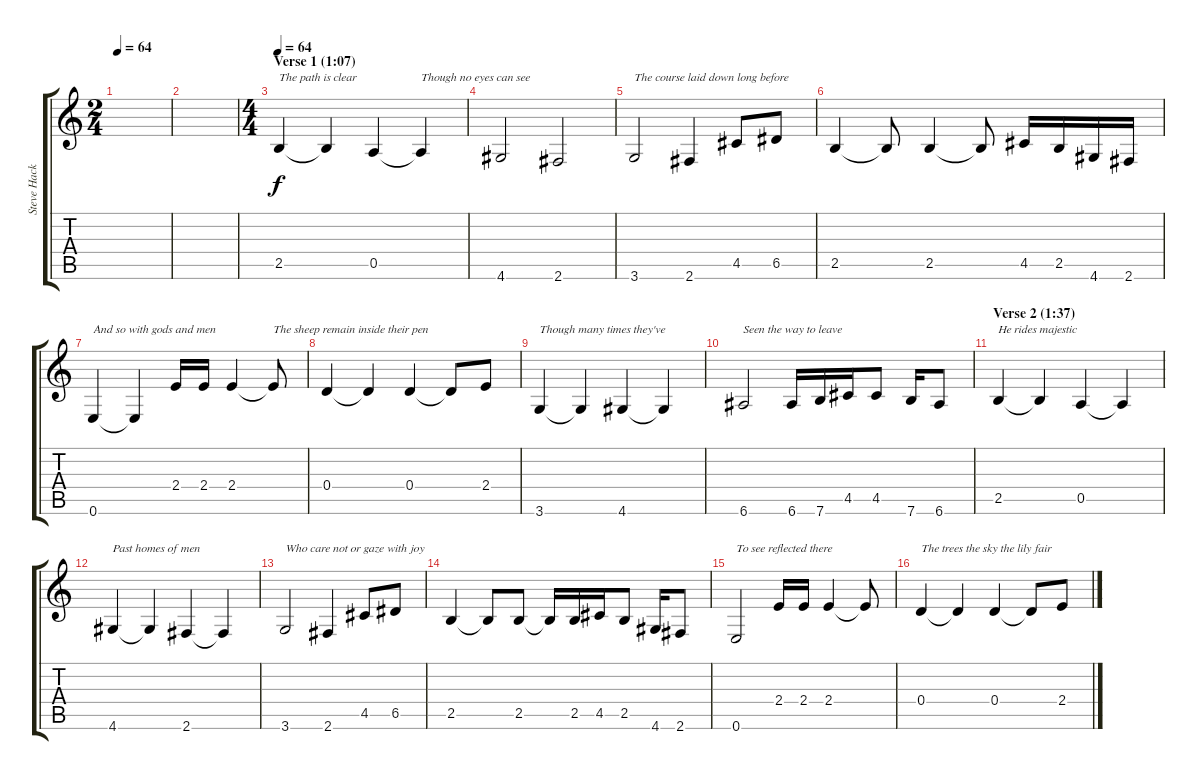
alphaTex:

\track ("Steve Hackett (electric guitar)" "Steve Hack") {instrument overdrivenguitar}
\staff {score tabs}
\tuning (E4 B3 G3 D3 A2 E2) {hide}
\ts (2 4)
\tempo 64
\clef g2
\ks c
|
|
\ts (4 4)
\section ("" "Verse 1 (1:07)")
\tempo 64
2.5.4{txt "The path is clear"} 2.5{t}.4 0.5.4 0.5{t}.4{txt "Though no eyes can see"} |
4.6.2 2.6.2 |
3.6.2{txt "The course laid down long before"} 2.6.4 4.5.8 6.5.8 |
2.5.4 2.5{t}.8 2.5.4 2.5{t}.8 4.5.16 2.5.16 4.6.16 2.6.16 |
0.6.4{txt "And so with gods and men"} 0.6{t}.4 2.4.16 2.4.16 2.4.4 2.4{t}.8{txt "The sheep remain inside their pen"} |
0.4.4 0.4{t}.4 0.4.4 0.4{t}.8 2.4.8 |
3.6.4{txt "Though many times they've"} 3.6{t}.4 4.6.4 4.6{t}.4 |
6.6.2{txt "Seen the way to leave"} 6.6.16 7.6.16 4.5.16 4.5.8 7.6.16 6.6.8 |
\section ("" "Verse 2 (1:37)")
2.5.4{txt "He rides majestic"} 2.5{t}.4 0.5.4 0.5{t}.4 |
4.6.4{txt "Past homes of men"} 4.6{t}.4 2.6.4 2.6{t}.4 |
3.6.2{txt "Who care not or gaze with joy"} 2.6.4 4.5.8 6.5.8 |
2.5.4 2.5{t}.8 2.5.8 2.5{t}.16 2.5.16 4.5.16 2.5.8 4.6.16 2.6.8 |
0.6.2{txt "To see reflected there"} 2.4.16 2.4.16 2.4.4 2.4{t}.8 |
0.4.4{txt "The trees the sky the lily fair"} 0.4{t}.4 0.4.4 0.4{t}.8 2.4.8
